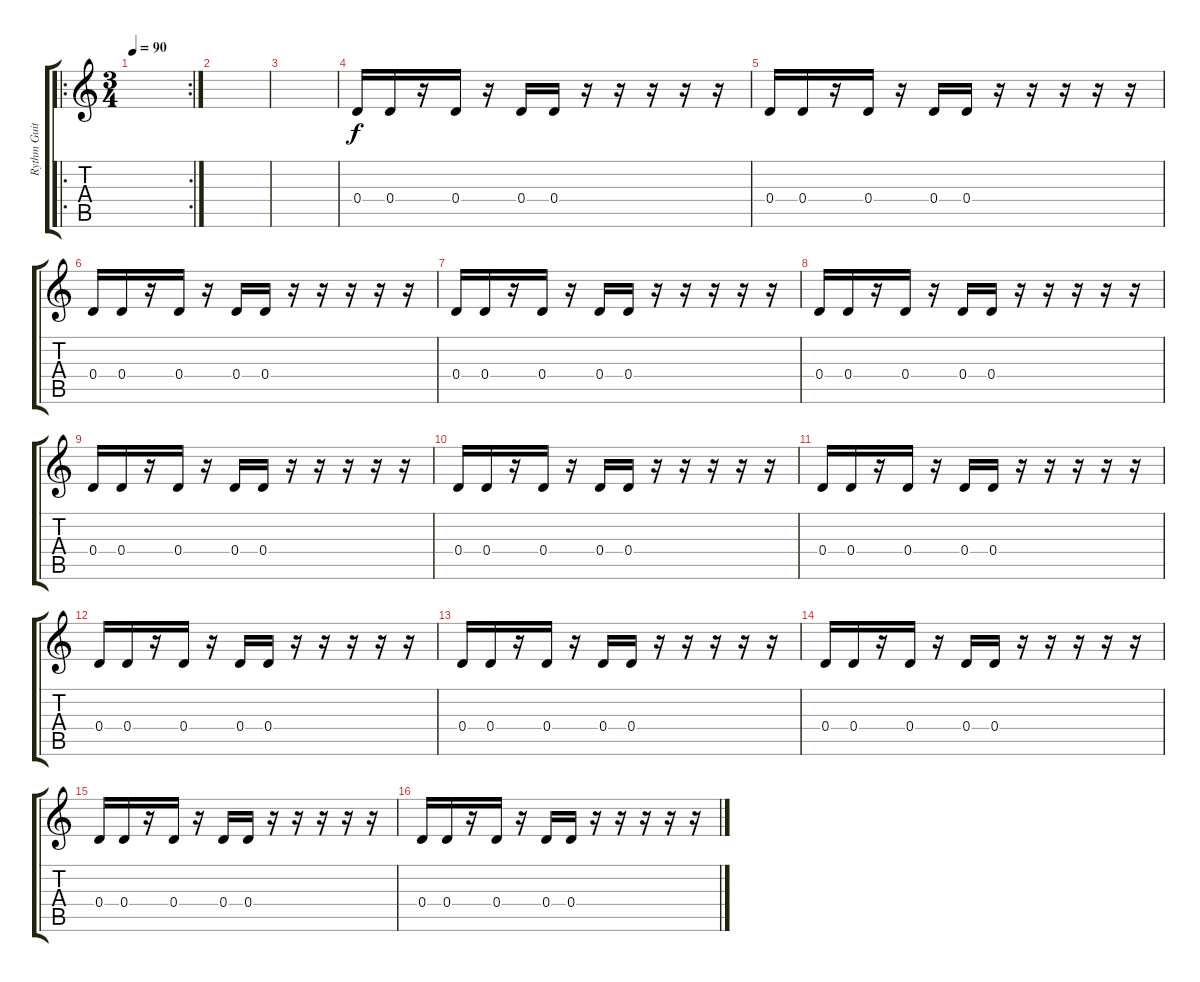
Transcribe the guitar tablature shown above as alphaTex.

\track ("Rythm Guitar" "Rythm Guit") {instrument distortionguitar}
\staff {score tabs}
\tuning (E4 B3 G3 D3 A2 E2) {hide}
\ro
\rc 2
\ts (3 4)
\tempo 90
\clef g2
\ks c
|
|
|
0.4.16 0.4.16 r.16 0.4.16 r.16 0.4.16 0.4.16 r.16 r.16 r.16 r.16 r.16 |
0.4.16 0.4.16 r.16 0.4.16 r.16 0.4.16 0.4.16 r.16 r.16 r.16 r.16 r.16 |
0.4.16 0.4.16 r.16 0.4.16 r.16 0.4.16 0.4.16 r.16 r.16 r.16 r.16 r.16 |
0.4.16 0.4.16 r.16 0.4.16 r.16 0.4.16 0.4.16 r.16 r.16 r.16 r.16 r.16 |
0.4.16 0.4.16 r.16 0.4.16 r.16 0.4.16 0.4.16 r.16 r.16 r.16 r.16 r.16 |
0.4.16 0.4.16 r.16 0.4.16 r.16 0.4.16 0.4.16 r.16 r.16 r.16 r.16 r.16 |
0.4.16 0.4.16 r.16 0.4.16 r.16 0.4.16 0.4.16 r.16 r.16 r.16 r.16 r.16 |
0.4.16 0.4.16 r.16 0.4.16 r.16 0.4.16 0.4.16 r.16 r.16 r.16 r.16 r.16 |
0.4.16 0.4.16 r.16 0.4.16 r.16 0.4.16 0.4.16 r.16 r.16 r.16 r.16 r.16 |
0.4.16 0.4.16 r.16 0.4.16 r.16 0.4.16 0.4.16 r.16 r.16 r.16 r.16 r.16 |
0.4.16 0.4.16 r.16 0.4.16 r.16 0.4.16 0.4.16 r.16 r.16 r.16 r.16 r.16 |
0.4.16 0.4.16 r.16 0.4.16 r.16 0.4.16 0.4.16 r.16 r.16 r.16 r.16 r.16 |
0.4.16 0.4.16 r.16 0.4.16 r.16 0.4.16 0.4.16 r.16 r.16 r.16 r.16 r.16
